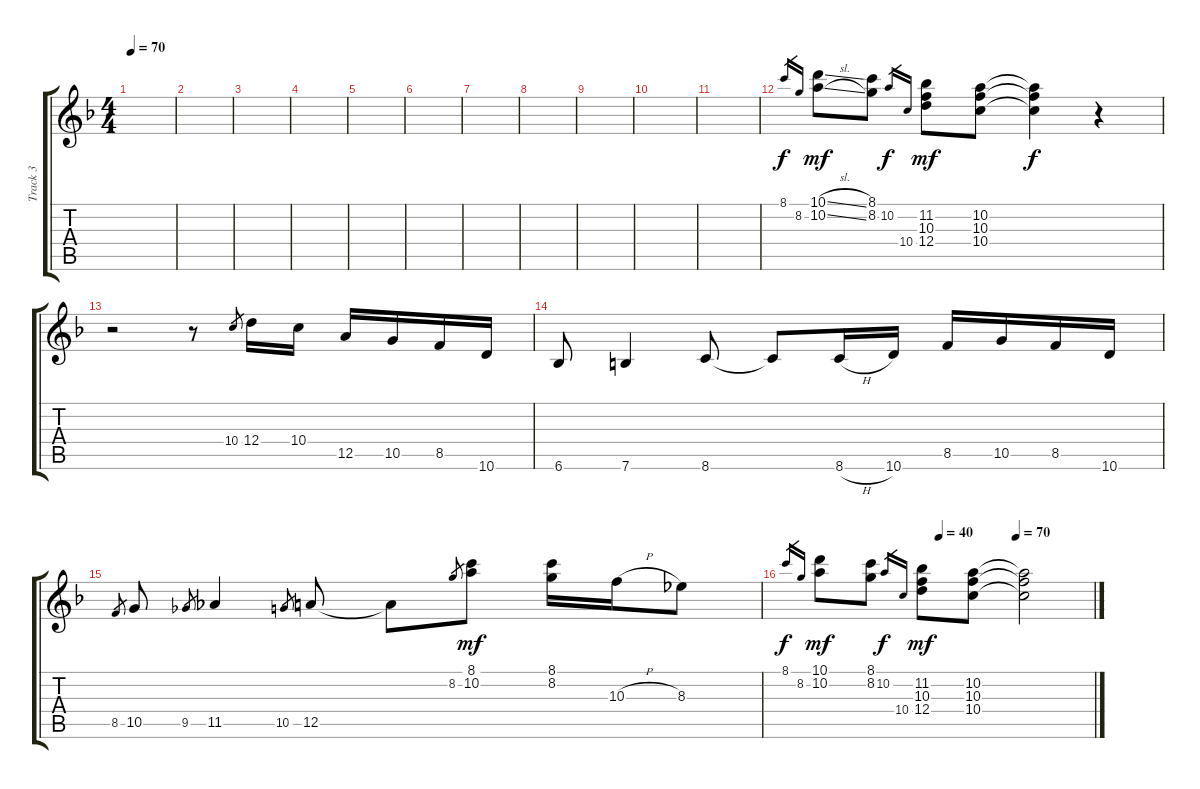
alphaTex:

\track ("Track 3" "Track 3") {instrument electricguitarclean}
\staff {score tabs}
\tuning (E4 B3 G3 D3 A2 E2) {hide}
\ts (4 4)
\tempo 70
\clef g2
\ks f
|
|
|
|
|
|
|
|
|
|
|
8.1.16{gr} 8.2.16{gr} (10.1{sl} 10.2{sl}).8{dy mf} (8.1 8.2).8 10.2.16{gr dy f} 10.4.16{gr} (11.2 10.3 12.4).8{dy mf} (10.2 10.3 10.4).8 (10.2{t} 10.3{t} 10.4{t}).4{dy f} r.4 |
r.2 r.8 10.4.8{gr} 12.4.16 10.4.16 12.5.16 10.5.16 8.5.16 10.6.16 |
6.6.8 7.6.4 8.6.8 8.6{t}.8 8.6{h}.16 10.6.16 8.5.16 10.5.16 8.5.16 10.6.16 |
8.5.8{gr} 10.5.8 9.5.8{gr} 11.5.4 10.5.8{gr} 12.5.8 12.5{t}.8 8.2.8{gr} (8.1 10.2).8{dy mf} (8.1 8.2).16 10.3{h}.16 8.3.8 |
\tempo (40 0.5)
\tempo (70 0.75)
8.1.16{gr dy f} 8.2.16{gr} (10.1 10.2).8{dy mf} (8.1 8.2).8 10.2.16{gr dy f} 10.4.16{gr} (11.2 10.3 12.4).8{dy mf} (10.2 10.3 10.4).8 (10.2{t} 10.3{t} 10.4{t}).2
